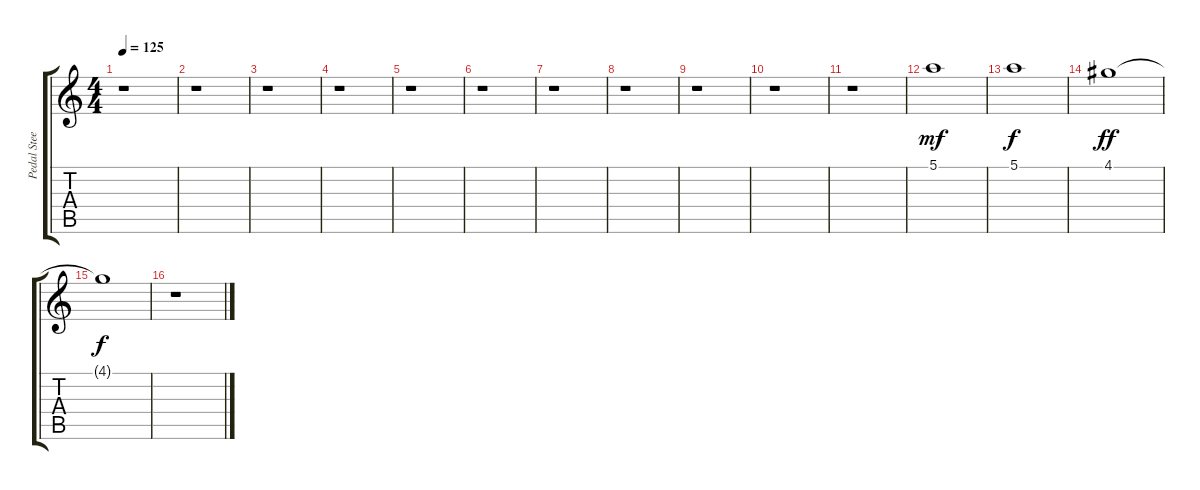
\track ("Pedal Steel" "Pedal Stee") {instrument electricguitarjazz}
\staff {score tabs}
\tuning (E4 B3 G3 D3 A2 E2) {hide}
\ts (4 4)
\tempo 125
\clef g2
\ks c
r.1{dy f} |
r.1 |
r.1 |
r.1 |
r.1 |
r.1 |
r.1 |
r.1 |
r.1 |
r.1 |
r.1 |
5.1.1{dy mf} |
5.1.1{dy f} |
4.1.1{dy ff} |
4.1{t}.1{dy f} |
r.1
